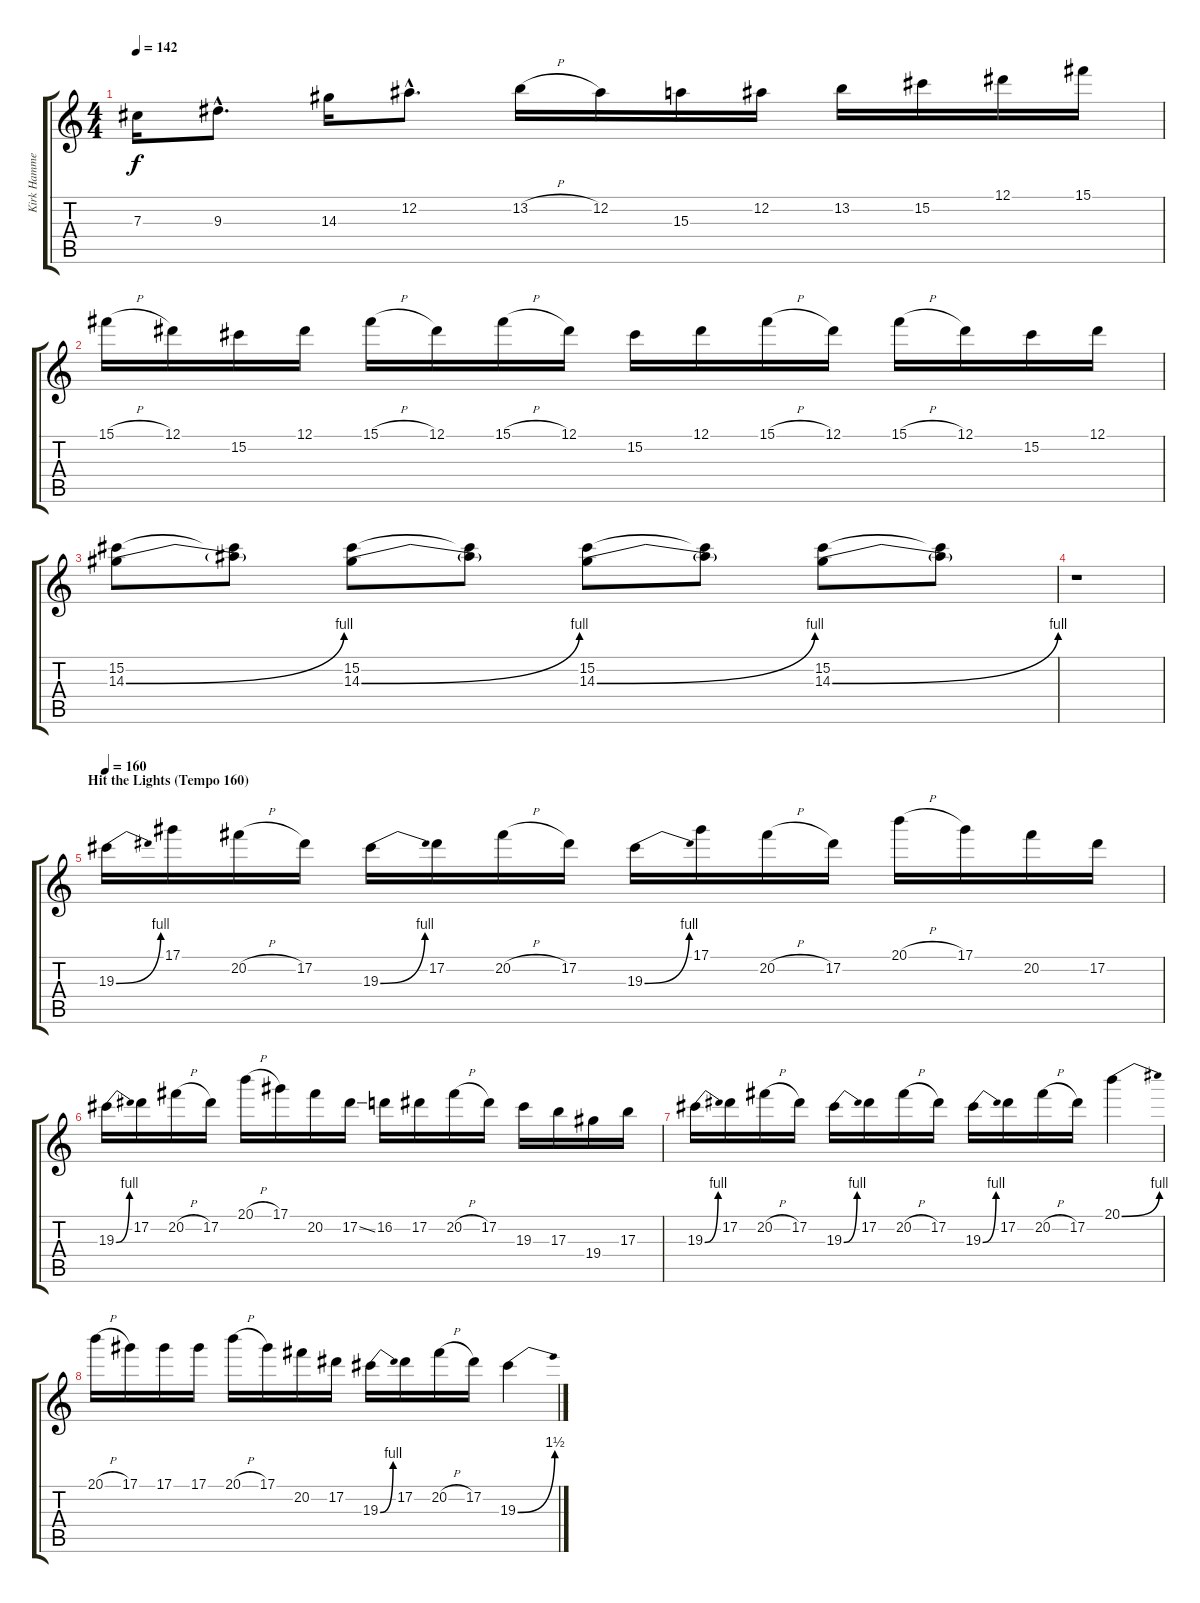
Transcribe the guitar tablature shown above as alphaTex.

\track ("Kirk Hammett (Distortion Guitar)" "Kirk Hamme") {instrument overdrivenguitar}
\staff {score tabs}
\tuning (Eb4 Bb3 Gb3 Db3 Ab2 Eb2) {hide}
\ts (4 4)
\tempo 142
\clef g2
\ks c
7.3.16{dy f} 9.3{hac}.8{d} 14.3.16 12.2{hac}.8{d} 13.2{h}.16 12.2.16 15.3.16 12.2.16 13.2.16 15.2.16 12.1.16 15.1.16 |
15.1{h}.16 12.1.16 15.2.16 12.1.16 15.1{h}.16 12.1.16 15.1{h}.16 12.1.16 15.2.16 12.1.16 15.1{h}.16 12.1.16 15.1{h}.16 12.1.16 15.2.16 12.1.16 |
(15.2 14.3{be (bend 0 0 60 4)}).8 (15.2{t} 14.3{t}).8 (15.2 14.3{be (bend 0 0 60 4)}).8 (15.2{t} 14.3{t}).8 (15.2 14.3{be (bend 0 0 60 4)}).8 (15.2{t} 14.3{t}).8 (15.2 14.3{be (bend 0 0 60 4)}).8 (15.2{t} 14.3{t}).8 |
r.1 |
\section ("" "Hit the Lights (Tempo 160)")
\tempo 160
19.3{be (bend 0 0 60 4)}.16 17.1.16 20.2{h}.16 17.2.16 19.3{be (bend 0 0 60 4)}.16 17.2.16 20.2{h}.16 17.2.16 19.3{be (bend 0 0 60 4)}.16 17.1.16 20.2{h}.16 17.2.16 20.1{h}.16 17.1.16 20.2.16 17.2.16 |
19.3{be (bend 0 0 60 4)}.16 17.2.16 20.2{h}.16 17.2.16 20.1{h}.16 17.1.16 20.2.16 17.2{ss}.16 16.2.16 17.2.16 20.2{h}.16 17.2.16 19.3.16 17.3.16 19.4.16 17.3.16 |
19.3{be (bend 0 0 60 4)}.16 17.2.16 20.2{h}.16 17.2.16 19.3{be (bend 0 0 60 4)}.16 17.2.16 20.2{h}.16 17.2.16 19.3{be (bend 0 0 60 4)}.16 17.2.16 20.2{h}.16 17.2.16 20.1{be (bend 0 0 60 4)}.4 |
20.1{h}.16 17.1.16 17.1.16 17.1.16 20.1{h}.16 17.1.16 20.2.16 17.2.16 19.3{be (bend 0 0 60 4)}.16 17.2.16 20.2{h}.16 17.2.16 19.3{be (bend 0 0 60 6)}.4
